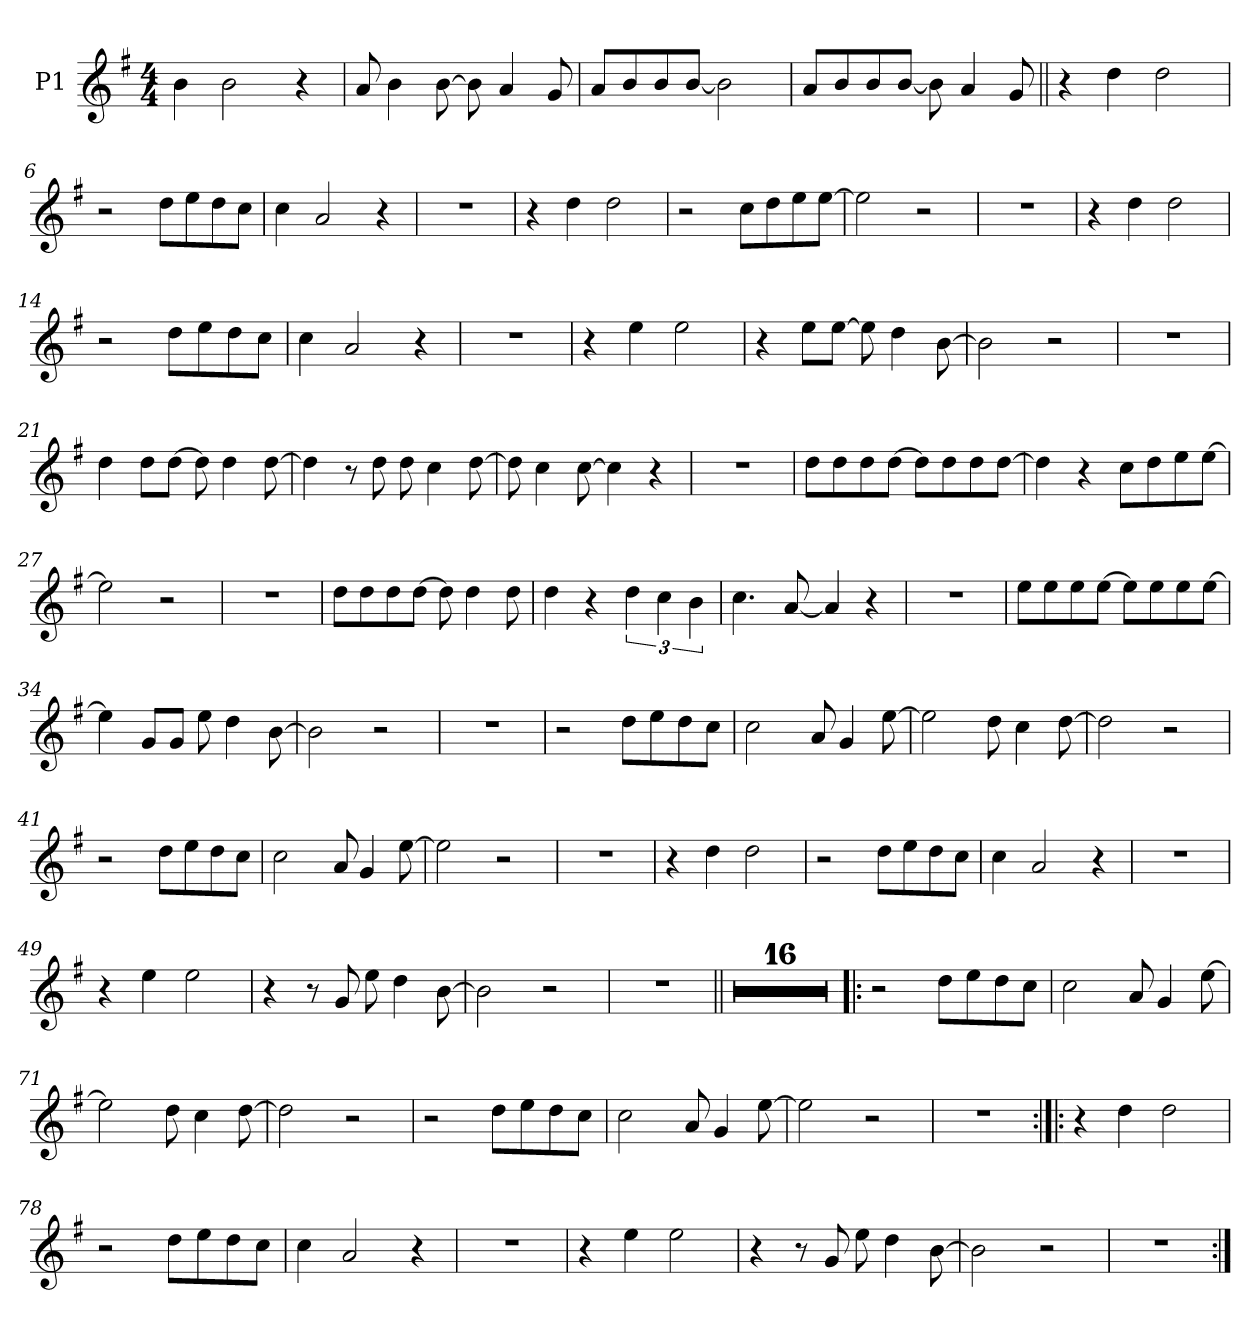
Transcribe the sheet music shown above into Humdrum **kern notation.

**kern
*part1
*staff1
*I"P1
*clefG2
*k[f#]
*G:
*M4/4
*MM120
=1
4b\
2b\
4r
=2
8a/
4b\
[>8b\
8b\]
4a/
8g/
=3
8a/L
8b/
8b/
[<8b/J
2b\]
=4
8a/L
8b/
8b/
[<8b/J
8b\]
4a/
8g/
=5||
4r
4dd\
2dd\
=6
2r
8dd\L
8ee\
8dd\
8cc\J
!!LO:LB:g=z
=7
4cc\
2a/
4r
=8
1r
=9
4r
4dd\
2dd\
=10
2r
8cc\L
8dd\
8ee\
[>8ee\J
=11
2ee\]
2r
=12
1r
=13
4r
4dd\
2dd\
=14
2r
8dd\L
8ee\
8dd\
8cc\J
!!LO:LB:g=z
=15
4cc\
2a/
4r
=16
1r
=17
4r
4ee\
2ee\
=18
4r
8ee\L
[>8ee\J
8ee\]
4dd\
[>8b\
=19
2b\]
2r
=20
1r
=21
4dd\
8dd\L
[>8dd\J
8dd\]
4dd\
[>8dd\
!!LO:LB:g=z
=22
4dd\]
8r
8dd\
8dd\
4cc\
[>8dd\
=23
8dd\]
4cc\
[>8cc\
4cc\]
4r
=24
1r
=25
8dd\L
8dd\
8dd\
[>8dd\J
8dd\L]
8dd\
8dd\
[>8dd\J
=26
4dd\]
4r
8cc\L
8dd\
8ee\
[>8ee\J
=27
2ee\]
2r
=28
1r
!!LO:LB:g=z
=29
8dd\L
8dd\
8dd\
[>8dd\J
8dd\]
4dd\
8dd\
=30
4dd\
4r
6dd\
6cc\
6b\
=31
4.cc\
[<8a/
4a/]
4r
=32
1r
=33
8ee\L
8ee\
8ee\
[>8ee\J
8ee\L]
8ee\
8ee\
[>8ee\J
=34
4ee\]
8g/L
8g/J
8ee\
4dd\
[>8b\
!!LO:LB:g=z
=35
2b\]
2r
=36
1r
=37
2r
8dd\L
8ee\
8dd\
8cc\J
=38
2cc\
8a/
4g/
[>8ee\
=39
2ee\]
8dd\
4cc\
[>8dd\
=40
2dd\]
2r
=41
2r
8dd\L
8ee\
8dd\
8cc\J
!!LO:LB:g=z
=42
2cc\
8a/
4g/
[>8ee\
=43
2ee\]
2r
=44
1r
=45
4r
4dd\
2dd\
=46
2r
8dd\L
8ee\
8dd\
8cc\J
=47
4cc\
2a/
4r
=48
1r
=49
4r
4ee\
2ee\
!!LO:LB:g=z
=50
4r
8r
8g/
8ee\
4dd\
[>8b\
=51
2b\]
2r
=52
1r
=53||
1r
=54
1r
=55
1r
=56
1r
=57
1r
=58
1r
=59
1r
!!LO:LB:g=z
=60
1r
=61
1r
=62
1r
=63
1r
=64
1r
=65
1r
=66
1r
=67
1r
=68
1r
=69!|:
2r
8dd\L
8ee\
8dd\
8cc\J
!!LO:LB:g=z
=70
2cc\
8a/
4g/
[>8ee\
=71
2ee\]
8dd\
4cc\
[>8dd\
=72
2dd\]
2r
=73
2r
8dd\L
8ee\
8dd\
8cc\J
=74
2cc\
8a/
4g/
[>8ee\
=75
2ee\]
2r
=76
1r
!!LO:LB:g=z
=77:|!|:
4r
4dd\
2dd\
=78
2r
8dd\L
8ee\
8dd\
8cc\J
=79
4cc\
2a/
4r
=80
1r
!!LO:LB:g=z
=81
4r
4ee\
2ee\
=82
4r
8r
8g/
8ee\
4dd\
[>8b\
=83
2b\]
2r
=84
1r
=:|!
*-
